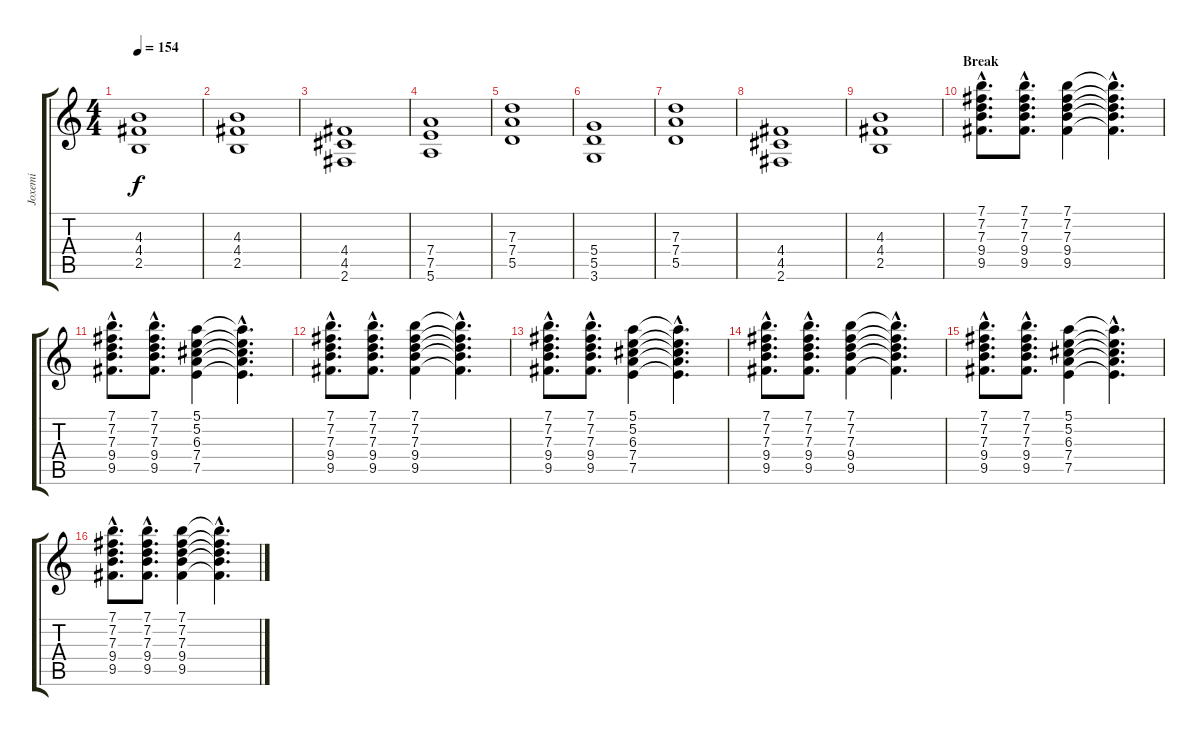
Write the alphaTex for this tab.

\track ("Joxemi" "Joxemi") {instrument distortionguitar}
\staff {score tabs}
\tuning (E4 B3 G3 D3 A2 E2) {hide}
\ts (4 4)
\tempo 154
\clef g2
\ks c
(4.3 4.4 2.5).1{dy f} |
(4.3 4.4 2.5).1 |
(4.4 4.5 2.6).1 |
(7.4 7.5 5.6).1 |
(7.3 7.4 5.5).1 |
(5.4 5.5 3.6).1 |
(7.3 7.4 5.5).1 |
(4.4 4.5 2.6).1 |
(4.3 4.4 2.5).1 |
\section ("" "Break")
(7.1{hac} 7.2{hac} 7.3{hac} 9.4{hac} 9.5{hac}).8{d volume 10 instrument electricguitarmuted} (7.1{hac} 7.2{hac} 7.3{hac} 9.4{hac} 9.5{hac}).8{d} (7.1 7.2 7.3 9.4 9.5).4 (7.1{hac t} 7.2{hac t} 7.3{hac t} 9.4{hac t} 9.5{hac t}).4{d} |
(7.1{hac} 7.2{hac} 7.3{hac} 9.4{hac} 9.5{hac}).8{d} (7.1{hac} 7.2{hac} 7.3{hac} 9.4{hac} 9.5{hac}).8{d} (5.1 5.2 6.3 7.4 7.5).4 (5.1{hac t} 5.2{hac t} 6.3{hac t} 7.4{hac t} 7.5{hac t}).4{d} |
(7.1{hac} 7.2{hac} 7.3{hac} 9.4{hac} 9.5{hac}).8{d} (7.1{hac} 7.2{hac} 7.3{hac} 9.4{hac} 9.5{hac}).8{d} (7.1 7.2 7.3 9.4 9.5).4 (7.1{hac t} 7.2{hac t} 7.3{hac t} 9.4{hac t} 9.5{hac t}).4{d} |
(7.1{hac} 7.2{hac} 7.3{hac} 9.4{hac} 9.5{hac}).8{d} (7.1{hac} 7.2{hac} 7.3{hac} 9.4{hac} 9.5{hac}).8{d} (5.1 5.2 6.3 7.4 7.5).4 (5.1{hac t} 5.2{hac t} 6.3{hac t} 7.4{hac t} 7.5{hac t}).4{d} |
(7.1{hac} 7.2{hac} 7.3{hac} 9.4{hac} 9.5{hac}).8{d} (7.1{hac} 7.2{hac} 7.3{hac} 9.4{hac} 9.5{hac}).8{d} (7.1 7.2 7.3 9.4 9.5).4 (7.1{hac t} 7.2{hac t} 7.3{hac t} 9.4{hac t} 9.5{hac t}).4{d} |
(7.1{hac} 7.2{hac} 7.3{hac} 9.4{hac} 9.5{hac}).8{d} (7.1{hac} 7.2{hac} 7.3{hac} 9.4{hac} 9.5{hac}).8{d} (5.1 5.2 6.3 7.4 7.5).4 (5.1{hac t} 5.2{hac t} 6.3{hac t} 7.4{hac t} 7.5{hac t}).4{d} |
(7.1{hac} 7.2{hac} 7.3{hac} 9.4{hac} 9.5{hac}).8{d} (7.1{hac} 7.2{hac} 7.3{hac} 9.4{hac} 9.5{hac}).8{d} (7.1 7.2 7.3 9.4 9.5).4 (7.1{hac t} 7.2{hac t} 7.3{hac t} 9.4{hac t} 9.5{hac t}).4{d}
